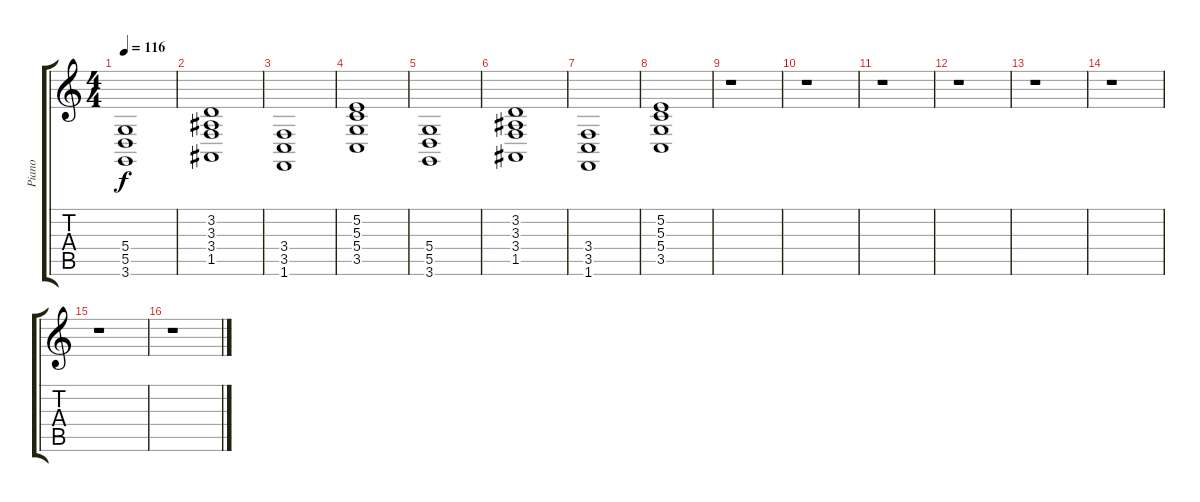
\track ("Piano" "Piano") {instrument acousticgrandpiano}
\staff {score tabs}
\tuning (E4 B3 G3 D3 A2 E2) {hide}
\ts (4 4)
\tempo 116
\clef g2
\ks c
(5.4 5.5 3.6).1{dy f} |
(3.2 3.3 3.4 1.5).1 |
(3.4 3.5 1.6).1 |
(5.2 5.3 5.4 3.5).1 |
(5.4 5.5 3.6).1 |
(3.2 3.3 3.4 1.5).1 |
(3.4 3.5 1.6).1 |
(5.2 5.3 5.4 3.5).1 |
r.1 |
r.1 |
r.1 |
r.1 |
r.1 |
r.1 |
r.1 |
r.1
